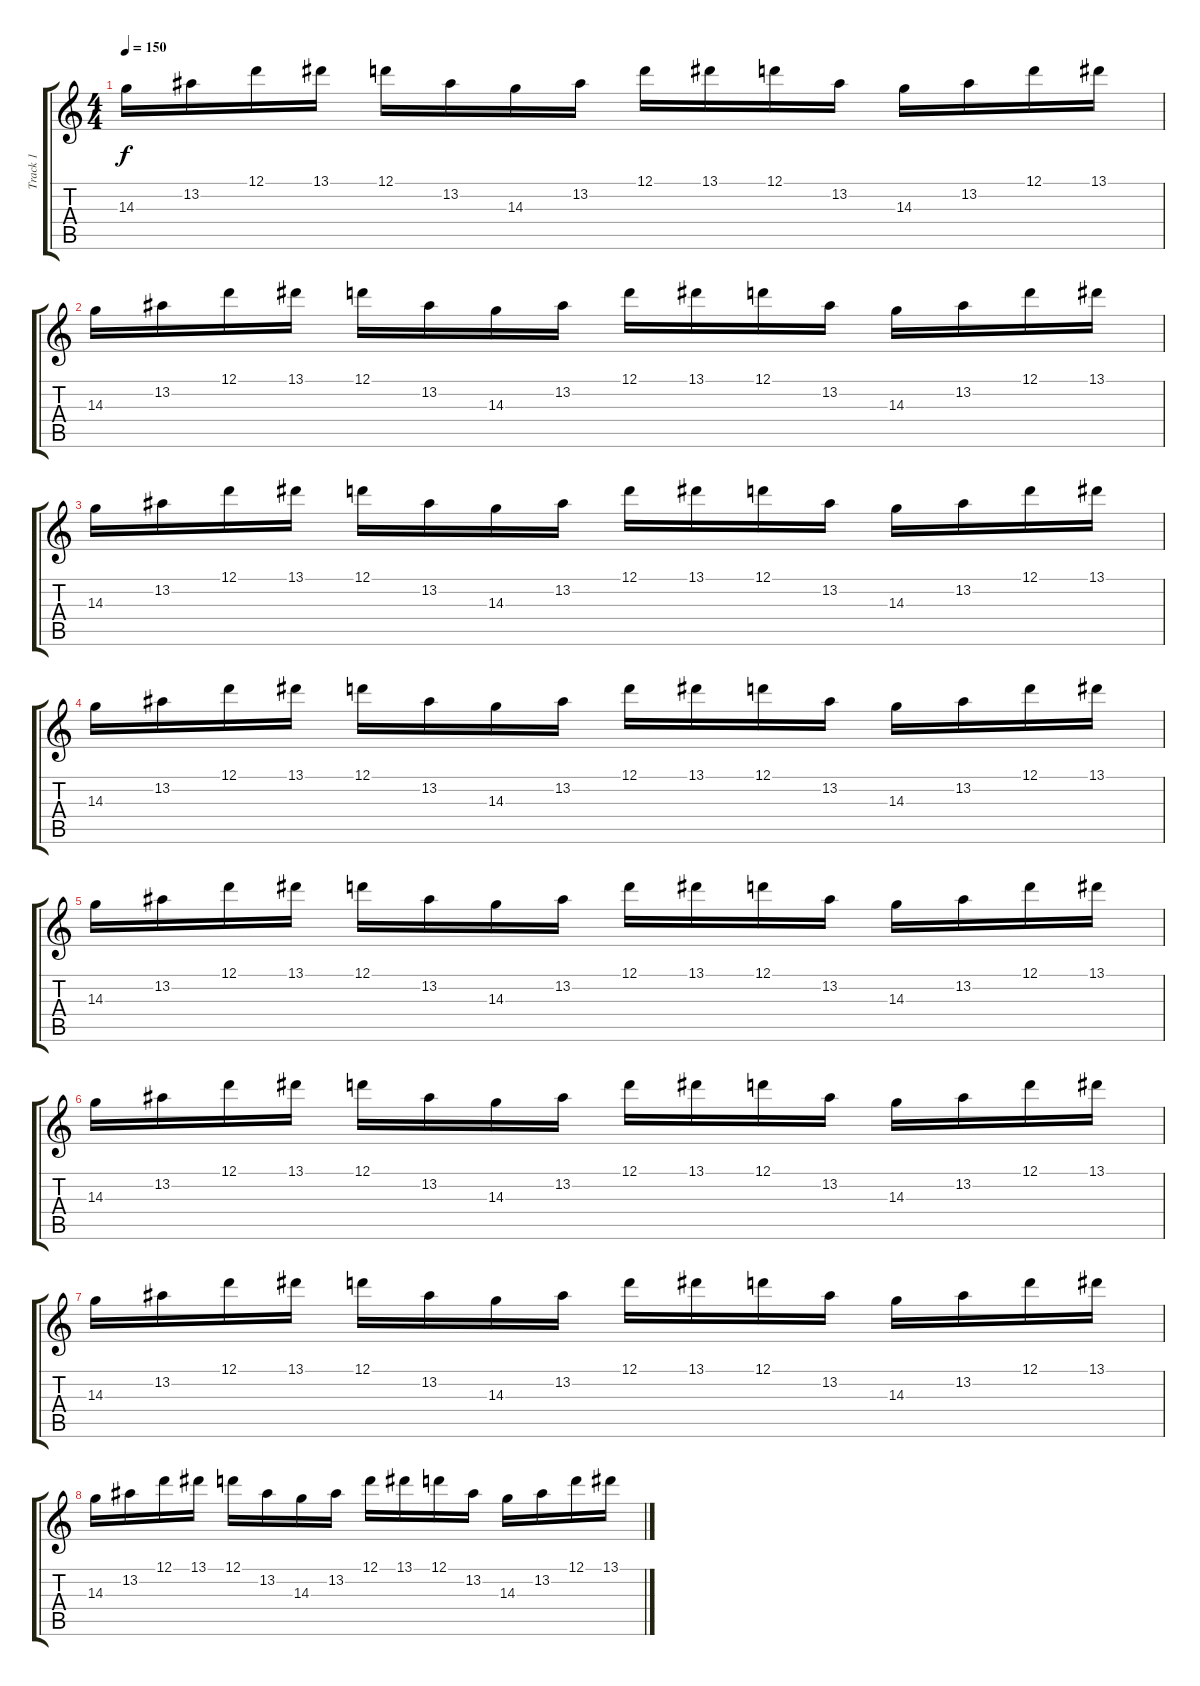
\track ("Track 1" "Track 1") {instrument distortionguitar}
\staff {score tabs}
\tuning (D4 A3 F3 C3 G2 C2) {hide}
\ts (4 4)
\tempo 150
\clef g2
\ks c
14.3.16{dy f} 13.2.16 12.1.16 13.1.16 12.1.16 13.2.16 14.3.16 13.2.16 12.1.16 13.1.16 12.1.16 13.2.16 14.3.16 13.2.16 12.1.16 13.1.16 |
14.3.16 13.2.16 12.1.16 13.1.16 12.1.16 13.2.16 14.3.16 13.2.16 12.1.16 13.1.16 12.1.16 13.2.16 14.3.16 13.2.16 12.1.16 13.1.16 |
14.3.16 13.2.16 12.1.16 13.1.16 12.1.16 13.2.16 14.3.16 13.2.16 12.1.16 13.1.16 12.1.16 13.2.16 14.3.16 13.2.16 12.1.16 13.1.16 |
14.3.16 13.2.16 12.1.16 13.1.16 12.1.16 13.2.16 14.3.16 13.2.16 12.1.16 13.1.16 12.1.16 13.2.16 14.3.16 13.2.16 12.1.16 13.1.16 |
14.3.16 13.2.16 12.1.16 13.1.16 12.1.16 13.2.16 14.3.16 13.2.16 12.1.16 13.1.16 12.1.16 13.2.16 14.3.16 13.2.16 12.1.16 13.1.16 |
14.3.16 13.2.16 12.1.16 13.1.16 12.1.16 13.2.16 14.3.16 13.2.16 12.1.16 13.1.16 12.1.16 13.2.16 14.3.16 13.2.16 12.1.16 13.1.16 |
14.3.16 13.2.16 12.1.16 13.1.16 12.1.16 13.2.16 14.3.16 13.2.16 12.1.16 13.1.16 12.1.16 13.2.16 14.3.16 13.2.16 12.1.16 13.1.16 |
14.3.16 13.2.16 12.1.16 13.1.16 12.1.16 13.2.16 14.3.16 13.2.16 12.1.16 13.1.16 12.1.16 13.2.16 14.3.16 13.2.16 12.1.16 13.1.16
